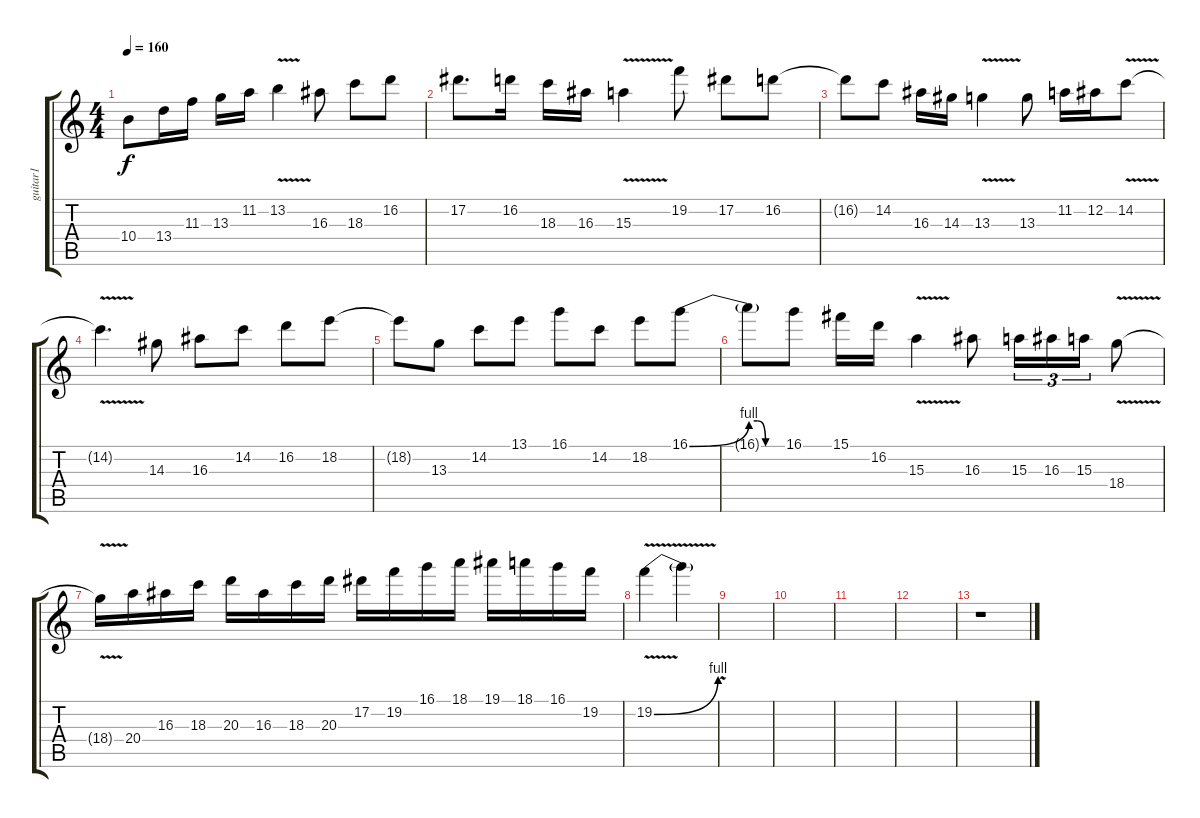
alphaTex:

\track ("guitar1" "guitar1") {instrument overdrivenguitar}
\staff {score tabs}
\tuning (Eb4 Bb3 Gb3 Db3 Ab2 Eb2) {hide}
\ts (4 4)
\tempo 160
\clef g2
\ks c
10.4.8{dy f} 13.4.16 11.3.16 13.3.16 11.2.16 13.2{v}.4 16.3.8 18.3.8 16.2.8 |
17.2.8{d} 16.2.16 18.3.16 16.3.16 15.3{v}.4 19.2.8 17.2.8 16.2.8 |
16.2{t}.8 14.2.8 16.3.16 14.3.16 13.3{v}.4 13.3.8 11.2.16 12.2.16 14.2{v}.8 |
14.2{v t}.4{d} 14.3.8 16.3.8 14.2.8 16.2.8 18.2.8 |
18.2{t}.8 13.3.8 14.2.8 13.1.8 16.1.8 14.2.8 18.2.8 16.1{be (bend 0 0 60 4)}.8 |
16.1{be (custom 0 4 15 4 30 0 60 0) t}.8 16.1.8 15.1.16 16.2.16 15.3{v}.4 16.3.8 15.3.16{tu (3 2)} 16.3.16{tu (3 2)} 15.3.16{tu (3 2)} 18.4{v}.8 |
18.4{v t}.16 20.4.16 16.3.16 18.3.16 20.3.16 16.3.16 18.3.16 20.3.16 17.2.16 19.2.16 16.1.16 18.1.16 19.1.16 18.1.16 16.1.16 19.2.16 |
19.2{be (bend 0 0 60 4) v}.4 19.2{v t}.4 |
|
|
|
|
r.1
